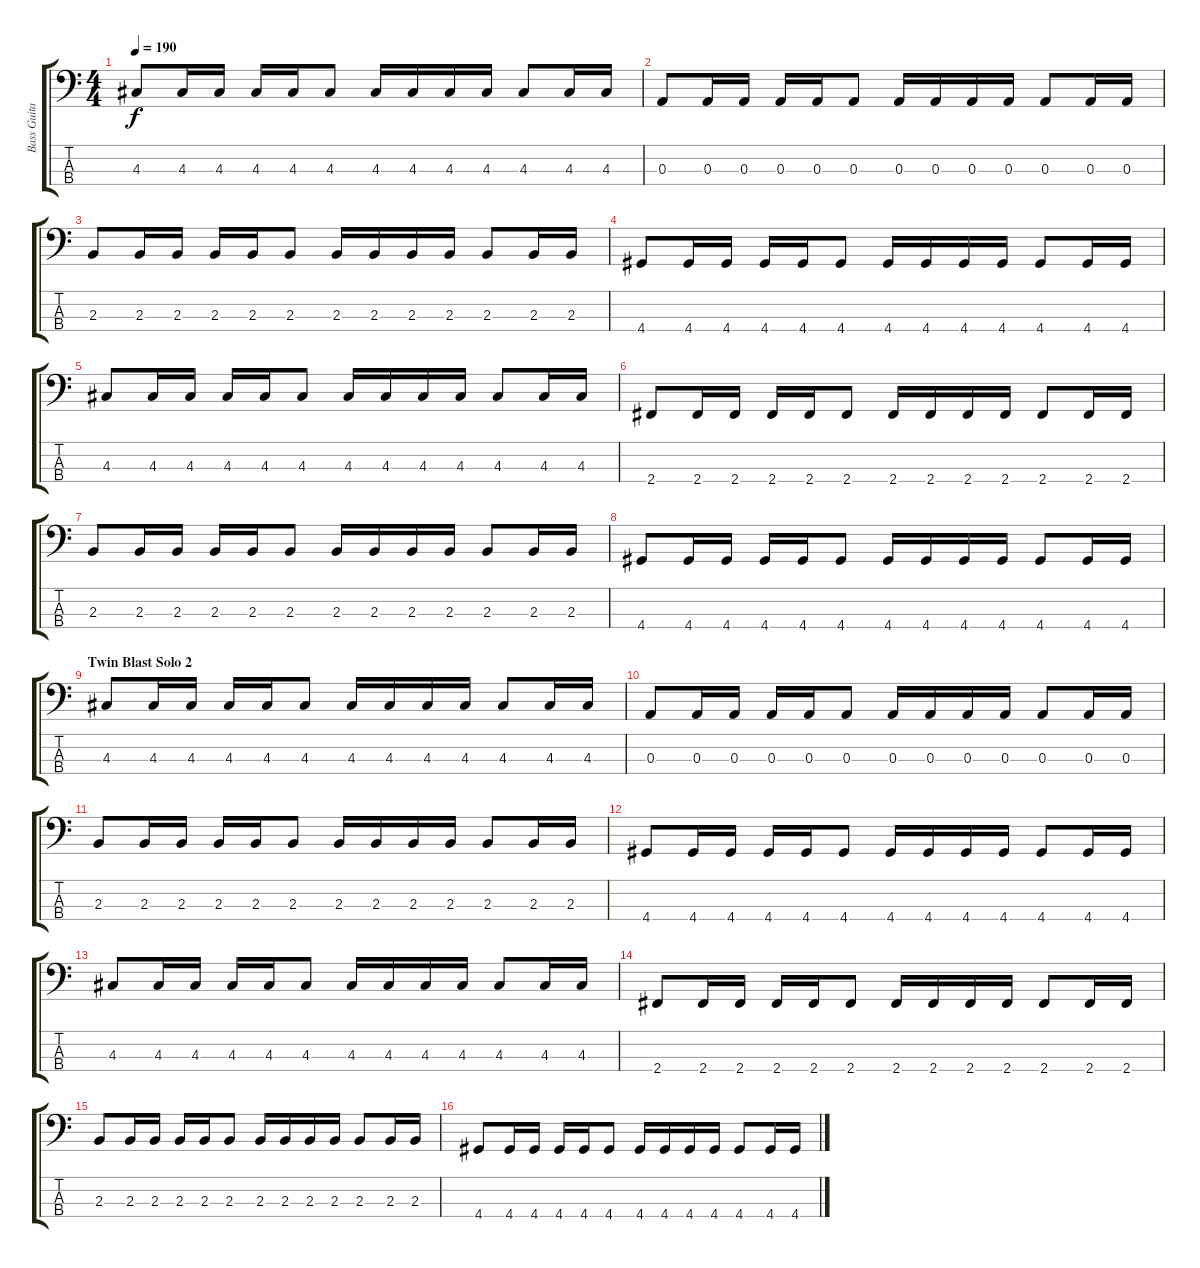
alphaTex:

\track ("Bass Guitar" "Bass Guita") {instrument electricbassfinger}
\staff {score tabs}
\tuning (G2 D2 A1 E1) {hide}
\ts (4 4)
\tempo 190
\clef f4
\ks c
4.3.8{dy f} 4.3.16 4.3.16 4.3.16 4.3.16 4.3.8 4.3.16 4.3.16 4.3.16 4.3.16 4.3.8 4.3.16 4.3.16 |
0.3.8 0.3.16 0.3.16 0.3.16 0.3.16 0.3.8 0.3.16 0.3.16 0.3.16 0.3.16 0.3.8 0.3.16 0.3.16 |
2.3.8 2.3.16 2.3.16 2.3.16 2.3.16 2.3.8 2.3.16 2.3.16 2.3.16 2.3.16 2.3.8 2.3.16 2.3.16 |
4.4.8 4.4.16 4.4.16 4.4.16 4.4.16 4.4.8 4.4.16 4.4.16 4.4.16 4.4.16 4.4.8 4.4.16 4.4.16 |
4.3.8 4.3.16 4.3.16 4.3.16 4.3.16 4.3.8 4.3.16 4.3.16 4.3.16 4.3.16 4.3.8 4.3.16 4.3.16 |
2.4.8 2.4.16 2.4.16 2.4.16 2.4.16 2.4.8 2.4.16 2.4.16 2.4.16 2.4.16 2.4.8 2.4.16 2.4.16 |
2.3.8 2.3.16 2.3.16 2.3.16 2.3.16 2.3.8 2.3.16 2.3.16 2.3.16 2.3.16 2.3.8 2.3.16 2.3.16 |
4.4.8 4.4.16 4.4.16 4.4.16 4.4.16 4.4.8 4.4.16 4.4.16 4.4.16 4.4.16 4.4.8 4.4.16 4.4.16 |
\section ("" "Twin Blast Solo 2")
4.3.8 4.3.16 4.3.16 4.3.16 4.3.16 4.3.8 4.3.16 4.3.16 4.3.16 4.3.16 4.3.8 4.3.16 4.3.16 |
0.3.8 0.3.16 0.3.16 0.3.16 0.3.16 0.3.8 0.3.16 0.3.16 0.3.16 0.3.16 0.3.8 0.3.16 0.3.16 |
2.3.8 2.3.16 2.3.16 2.3.16 2.3.16 2.3.8 2.3.16 2.3.16 2.3.16 2.3.16 2.3.8 2.3.16 2.3.16 |
4.4.8 4.4.16 4.4.16 4.4.16 4.4.16 4.4.8 4.4.16 4.4.16 4.4.16 4.4.16 4.4.8 4.4.16 4.4.16 |
4.3.8 4.3.16 4.3.16 4.3.16 4.3.16 4.3.8 4.3.16 4.3.16 4.3.16 4.3.16 4.3.8 4.3.16 4.3.16 |
2.4.8 2.4.16 2.4.16 2.4.16 2.4.16 2.4.8 2.4.16 2.4.16 2.4.16 2.4.16 2.4.8 2.4.16 2.4.16 |
2.3.8 2.3.16 2.3.16 2.3.16 2.3.16 2.3.8 2.3.16 2.3.16 2.3.16 2.3.16 2.3.8 2.3.16 2.3.16 |
4.4.8 4.4.16 4.4.16 4.4.16 4.4.16 4.4.8 4.4.16 4.4.16 4.4.16 4.4.16 4.4.8 4.4.16 4.4.16
